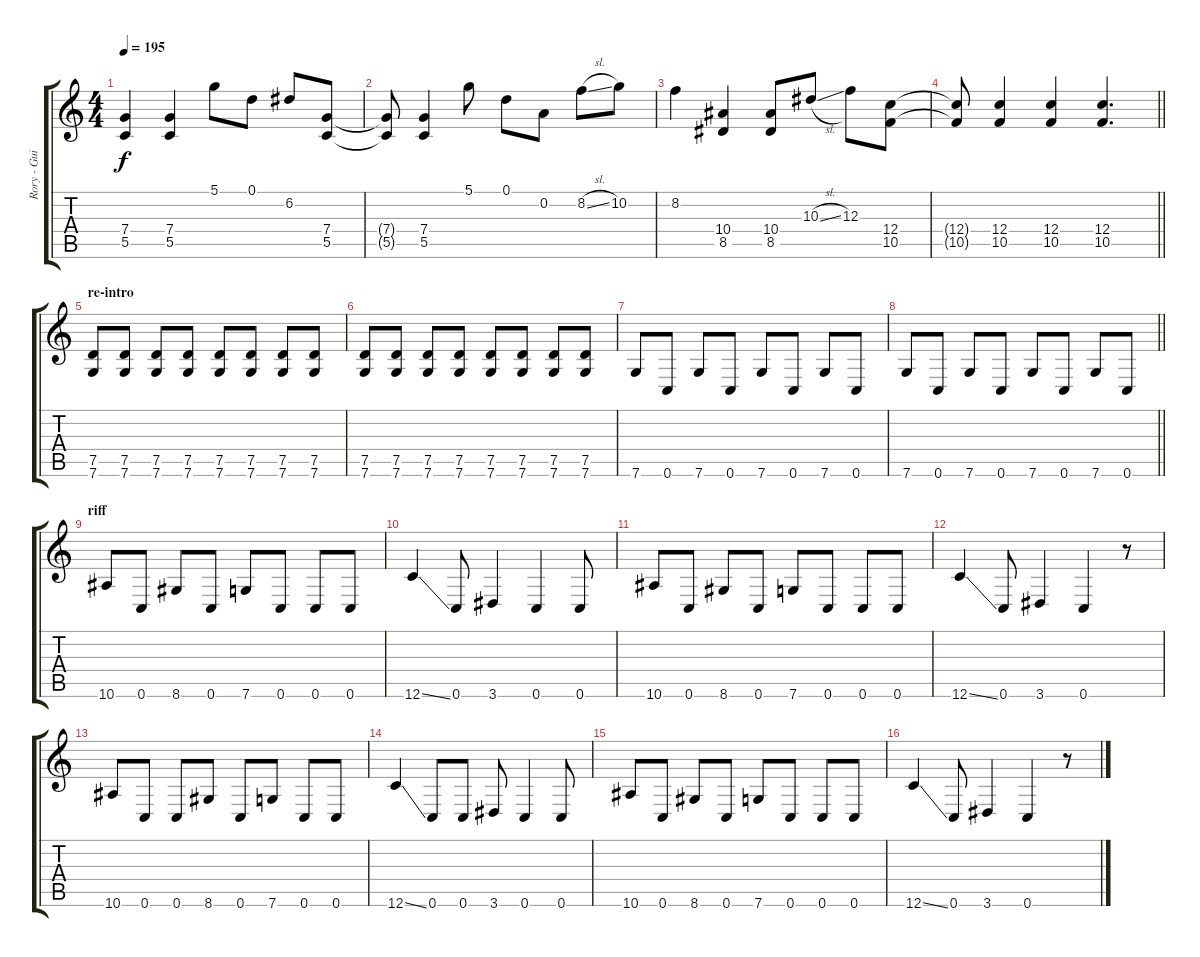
\track ("Rory - Guitar" "Rory - Gui") {instrument distortionguitar}
\staff {score tabs}
\tuning (D4 A3 F3 C3 G2 C2) {hide}
\ts (4 4)
\tempo 195
\clef g2
\ks c
(7.4 5.5).4{dy f} (7.4 5.5).4 5.1.8 0.1.8 6.2.8 (7.4 5.5).8 |
(7.4{t} 5.5{t}).8 (7.4 5.5).4 5.1.8 0.1.8 0.2.8 8.2{sl}.8 10.2.8 |
8.2.4 (10.4 8.5).4 (10.4 8.5).8 10.3{sl}.8 12.3.8 (12.4 10.5).8 |
\barLineRight lightlight
(12.4{t} 10.5{t}).8 (12.4 10.5).4 (12.4 10.5).4 (12.4 10.5).4{d} |
\section ("" "re-intro")
(7.5 7.6).8 (7.5 7.6).8 (7.5 7.6).8 (7.5 7.6).8 (7.5 7.6).8 (7.5 7.6).8 (7.5 7.6).8 (7.5 7.6).8 |
(7.5 7.6).8 (7.5 7.6).8 (7.5 7.6).8 (7.5 7.6).8 (7.5 7.6).8 (7.5 7.6).8 (7.5 7.6).8 (7.5 7.6).8 |
7.6.8 0.6.8 7.6.8 0.6.8 7.6.8 0.6.8 7.6.8 0.6.8 |
\barLineRight lightlight
7.6.8 0.6.8 7.6.8 0.6.8 7.6.8 0.6.8 7.6.8 0.6.8 |
\section ("" "riff")
10.6.8 0.6.8 8.6.8 0.6.8 7.6.8 0.6.8 0.6.8 0.6.8 |
12.6{ss}.4 0.6.8 3.6.4 0.6.4 0.6.8 |
10.6.8 0.6.8 8.6.8 0.6.8 7.6.8 0.6.8 0.6.8 0.6.8 |
12.6{ss}.4 0.6.8 3.6.4 0.6.4 r.8 |
10.6.8 0.6.8 0.6.8 8.6.8 0.6.8 7.6.8 0.6.8 0.6.8 |
12.6{ss}.4 0.6.8 0.6.8 3.6.8 0.6.4 0.6.8 |
10.6.8 0.6.8 8.6.8 0.6.8 7.6.8 0.6.8 0.6.8 0.6.8 |
12.6{ss}.4 0.6.8 3.6.4 0.6.4 r.8
